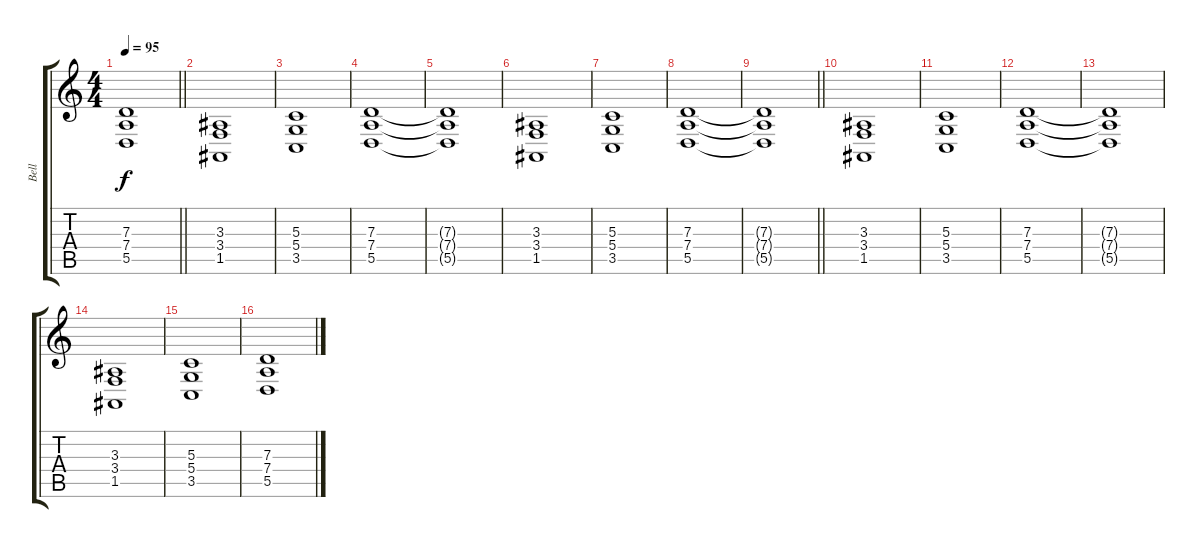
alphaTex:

\track ("Bell" "Bell") {instrument violin}
\staff {score tabs}
\tuning (E4 B3 G3 D3 A2 D2) {hide}
\ts (4 4)
\tempo 95
\clef g2
\barLineRight lightlight
\ks c
(7.3{t} 7.4{t} 5.5{t}).1{dy f} |
(3.3 3.4 1.5).1{volume 7 instrument churchorgan} |
(5.3 5.4 3.5).1 |
(7.3 7.4 5.5).1 |
(7.3{t} 7.4{t} 5.5{t}).1 |
(3.3 3.4 1.5).1{volume 7 instrument churchorgan} |
(5.3 5.4 3.5).1 |
(7.3 7.4 5.5).1 |
\barLineRight lightlight
(7.3{t} 7.4{t} 5.5{t}).1 |
(3.3 3.4 1.5).1{volume 7 instrument churchorgan} |
(5.3 5.4 3.5).1 |
(7.3 7.4 5.5).1 |
(7.3{t} 7.4{t} 5.5{t}).1 |
(3.3 3.4 1.5).1{volume 7 instrument churchorgan} |
(5.3 5.4 3.5).1 |
(7.3 7.4 5.5).1
